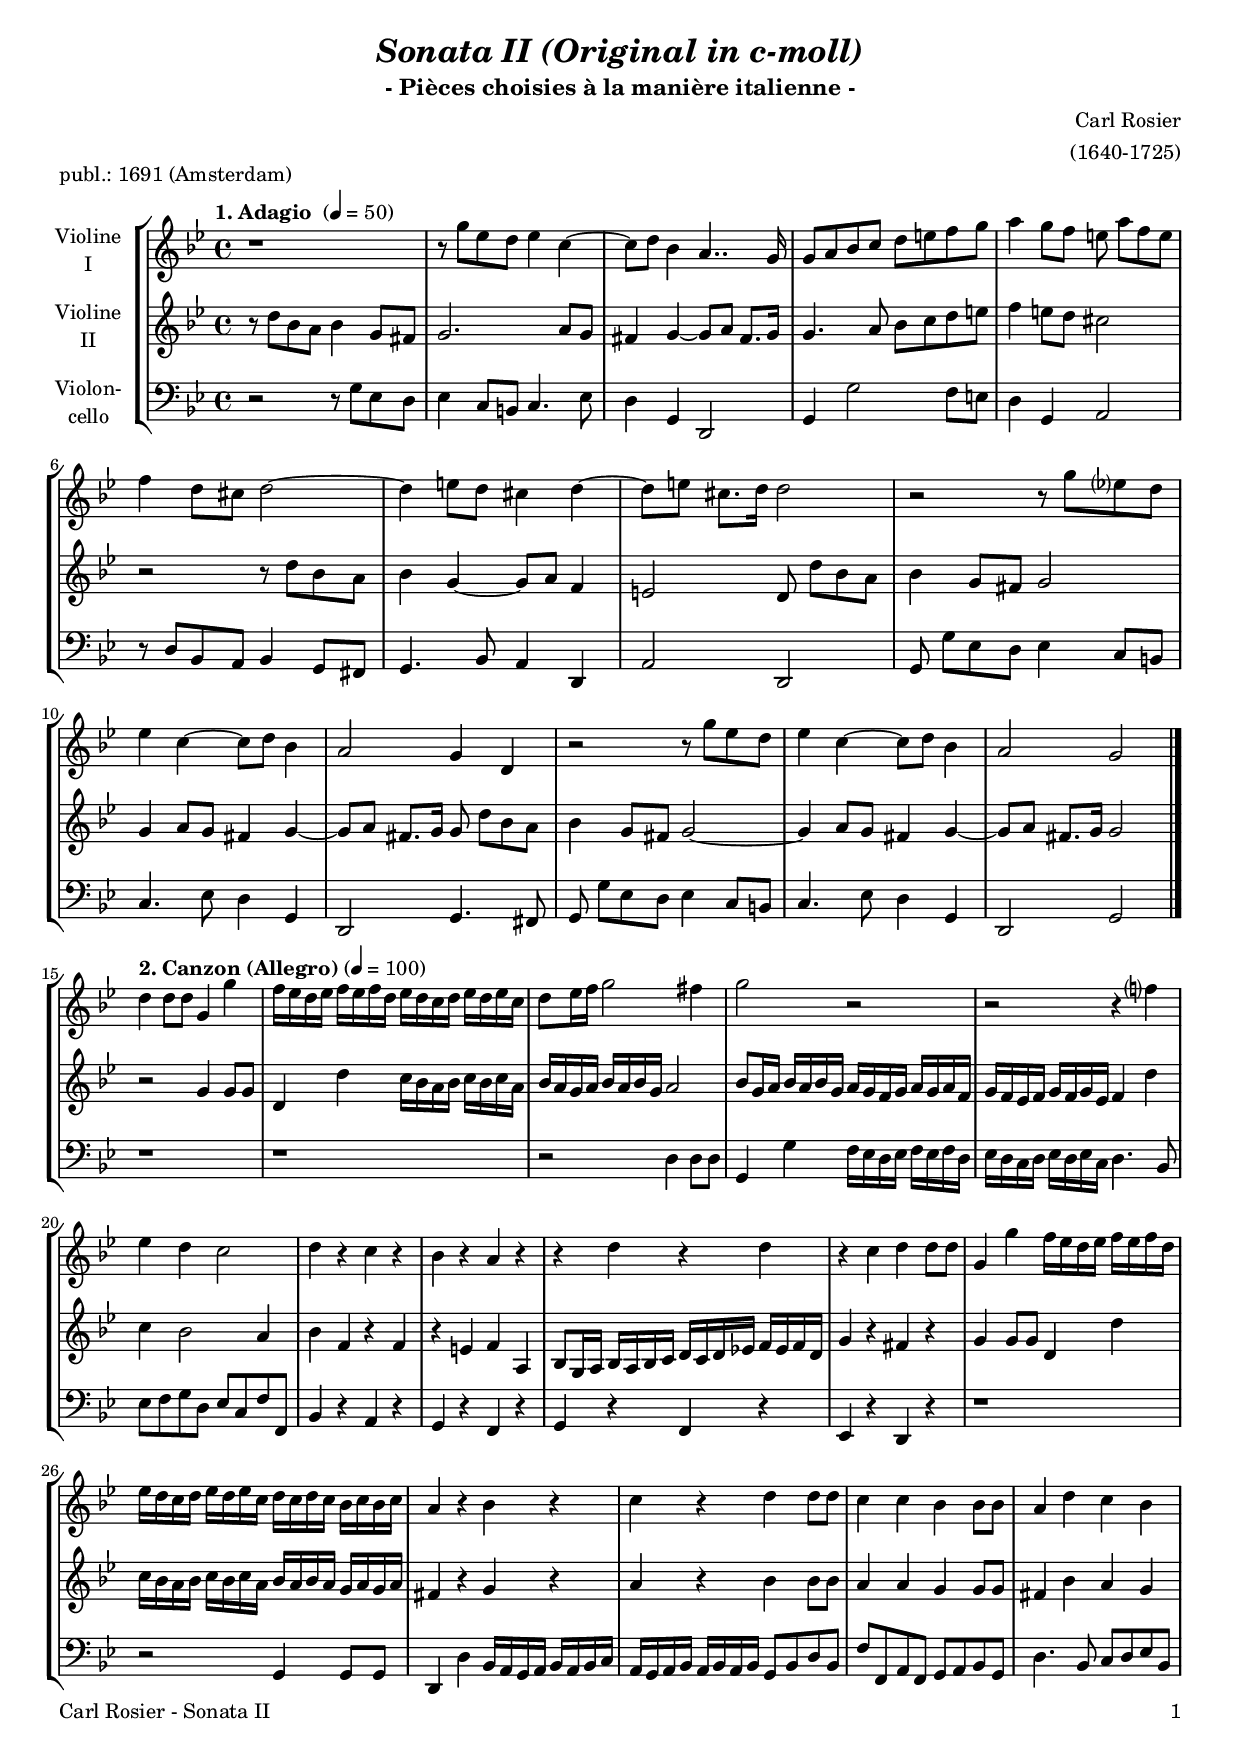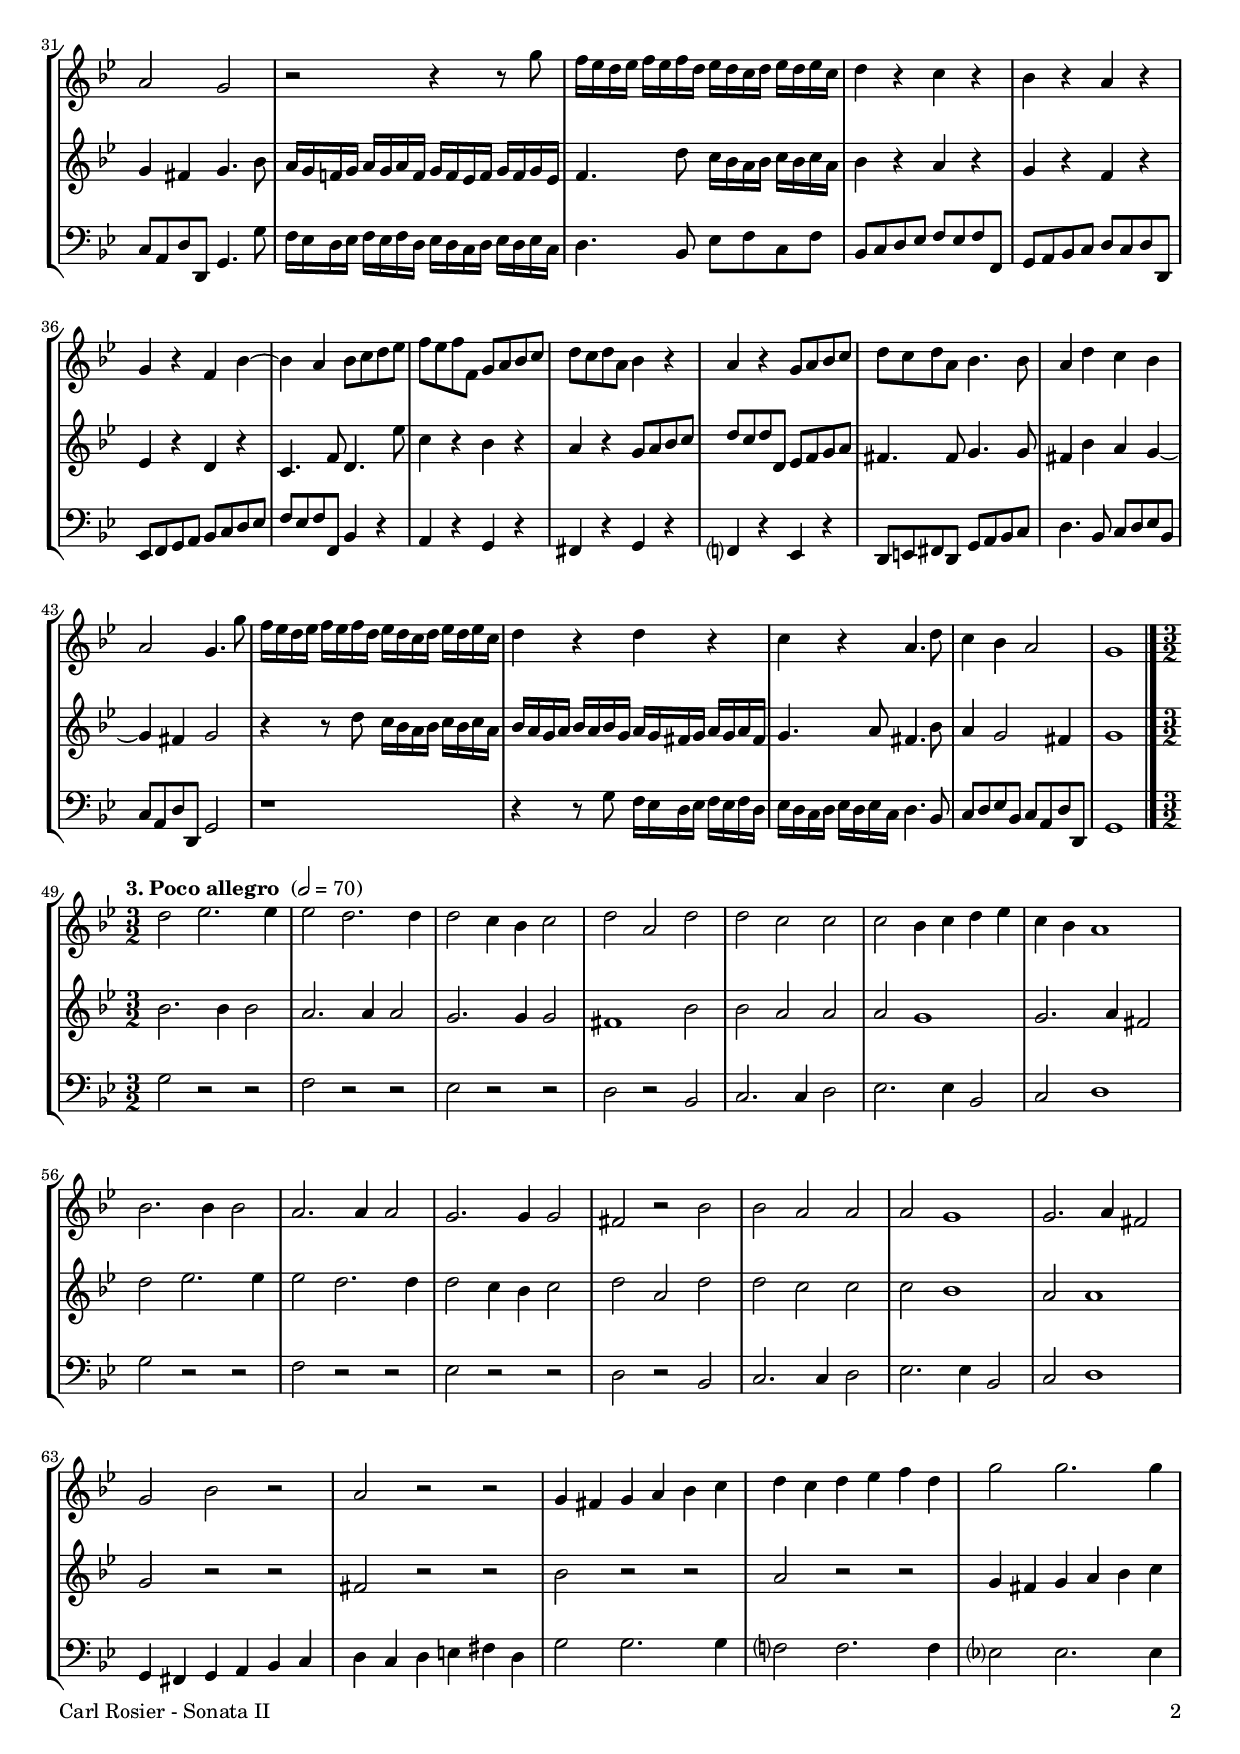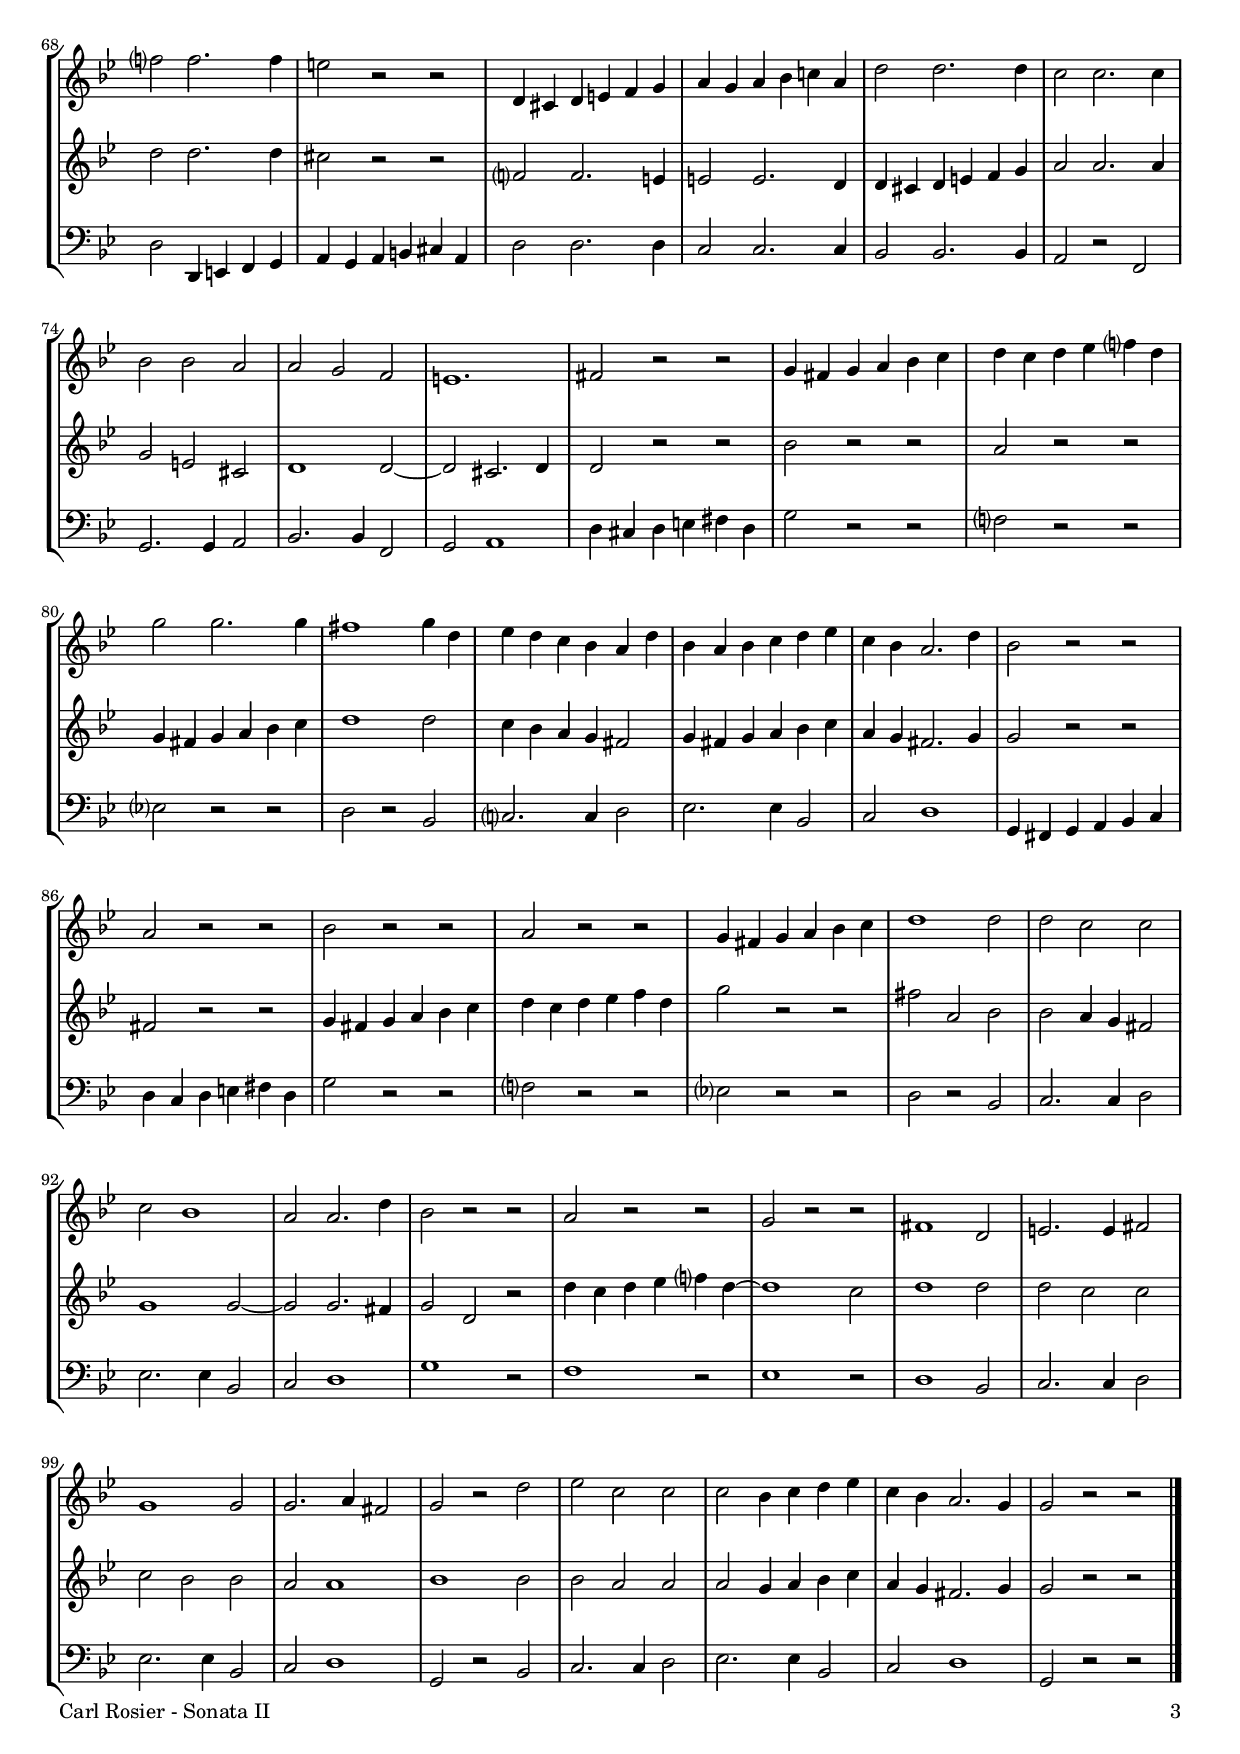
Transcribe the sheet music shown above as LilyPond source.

\version "2.20.2"
\include "deutsch.ly"

#(set-global-staff-size 17.75)

\header {
  title     = \markup \bold \italic "Sonata II (Original in c-moll)"
  subtitle  = "- Pièces choisies à la manière italienne -"
  composer  = "Carl Rosier"
  arranger  = "(1640-1725)"
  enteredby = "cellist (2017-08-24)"
  piece     = "publ.: 1691 (Amsterdam)"
}

voiceconsts = {
  \key h \minor
  \time 4/4
  \clef "treble"
%  \numericTimeSignature
  \compressEmptyMeasures
  % Set default beaming for all staves
%  \set Timing.beamExceptions = #'()
%  \set Timing.baseMoment     = #(ly:make-moment 1 4)
%  \set Timing.beatStructure  = #'(1 1 1)
}

mist = "string ensemble 1"
miba = "cello"

introa = {        \tempo "1. Adagio "          4=50 }
introb = { \break \tempo "2. Canzon (Allegro)" 4=100 }
introc = { \break \tempo "3. Poco allegro "    2=70 \time 3/2 }

va = \relative c''' {
 \voiceconsts

 \introa
 r1
 r8 h g fis g4 e~
 e8 fis d4 cis4.. h16
 h8 cis d e fis gis a h

 cis4 h8 a gis cis[ a gis]
 a4 fis8 eis fis2~
 fis4 gis8 fis eis4 fis~
 fis8 gis eis8. fis16 fis2
 r r8 h g? fis

 g4 e~ e8 fis d4
 cis2 h4 fis
 r2 r8 h'8 g fis
 g4 e~ e8 fis d4
 cis2 h \bar "|."

 \introb
 fis'4 fis8 fis h,4 h'
 a16 g fis g a g a fis g fis e fis g fis g e
 fis8 g16 a h2 ais4
 h2 r

 r r4 a?
 g fis e2
 fis4 r e r
 d r cis r
 r fis r fis

 r e fis fis8 fis
 h,4 h' a16 g fis g a g a fis
 g fis e fis g fis g e fis e fis e d e d e

 cis4 r d r
 e r fis fis8 fis
 e4 e d d8 d
 cis4 fis e d

 cis2 h
 r r4 r8 h'
 a16 g fis g a g a fis g fis e fis g fis g e
 fis4 r e r

 d r cis r
 h r a d~
 d cis d8 e fis g
 a g a a, h cis d e
 fis e fis cis d4 r

 cis r h8 cis d e
 fis e fis cis d4. d8
 cis4 fis e d
 cis2 h4. h'8

 a16 g fis g a g a fis g fis e fis g fis g e
 fis4 r fis r

 e r cis4. fis8
 e4 d cis2
 h1 \bar "|."

 \introc
 fis'2 g2. g4
 g2 fis2. fis4
 fis2 e4 d e2
 fis cis fis
 fis e e
 e d4 e fis g

 e d cis1
 d2. d4 d2
 cis2. cis4 cis2
 h2. h4 h2
 ais r d
 d cis cis
 cis h1
 h2. cis4 ais2

 h d r
 cis r r
 h4 ais h cis d e
 fis e fis g a fis
 h2 h2. h4

 a?2 a2. a4
 gis2 r r
 fis,4 eis fis gis a h
 cis h cis d e! cis
 fis2 fis2. fis4

 e2 e2. e4
 d2 d cis
 cis h a
 gis1.
 ais2 r r
 h4 ais h cis d e

 fis e fis g a? fis
 h2 h2. h4
 ais1 h4 fis
 g fis e d cis fis
 d cis d e fis g
 e d cis2. fis4

 d2 r r
 cis r r
 d r r
 cis r r
 h4 ais h cis d e

 fis1 fis2
 fis e e
 e d1
 cis2 cis2. fis4
 d2 r r
 cis r r
 h r r
 ais1 fis2

 gis2. gis4 ais2
 h1 h2
 h2. cis4 ais2
 h r fis'
 g e e
 e d4 e fis g
 e d cis2. h4
 h2 r r \bar "|."
}

vb = \relative c'' {
 \voiceconsts

 \introa
 r8 fis d cis d4 h8 ais
 h2. cis8 h
 ais4 h~ h8 cis ais8. h16
 h4. cis8 d e fis gis

 a4 gis8 fis eis2
 r r8 fis d cis
 d4 h~ h8 cis a4
 gis2 fis8 fis'[ d cis]
 d4 h8 ais h2

 h4 cis8 h ais4 h~
 h8 cis ais8. h16 h8 fis'[ d cis]
 d4 h8 ais h2~
 h4 cis8 h ais4 h4~
 h8 cis ais8. h16 h2 \bar "|."

 \introb
 r2 h4 h8 h
 fis4 fis' e16 d cis d e d e cis
 d cis h cis d cis d h cis2
 d8 h16 cis d cis d h cis h a h cis h cis a

 h a g a h a h g a4 fis'
 e d2 cis4
 d a r a
 r gis a cis,
 d8 h16 cis d cis d e fis e fis g! a g a fis

 h4 r ais r
 h h8 h fis4 fis'
 e16 d cis d e d e cis d cis d cis h cis h cis

 ais4 r h r
 cis r d d8 d
 cis4 cis h h8 h
 ais4 d cis h

 h ais h4. d8
 cis16 h a! h cis h cis a h a g a h a h g
 a4. fis'8 e16 d cis d e d e cis
 d4 r cis r

 h r a r
 g r fis r
 e4. a8 fis4. g'8
 e4 r d r
 cis r h8 cis d e

 fis e fis fis, g a h cis
 ais4. ais8 h4. h8
 ais4 d cis h~
 h ais h2

 r4 r8 fis' e16 d cis d e d e cis
 d cis h cis d cis d h cis h ais h cis h cis ais

 h4. cis8 ais4. d8
 cis4 h2 ais4
 h1 \bar "|."

 \introc
 d2. d4 d2
 cis2. cis4 cis2
 h2. h4 h2
 ais1 d2
 d cis cis
 cis h1

 h2. cis4 ais2
 fis'2 g2. g4
 g2 fis2. fis4
 fis2 e4 d e2
 fis cis fis
 fis e e
 e d1
 cis2 cis1

 h2 r r
 ais r r
 d r r
 cis r r
 h4 ais h cis d e
 fis2 fis2. fis4
 eis2 r r
 a,? a2. gis4
 gis2 gis2. fis4
 fis eis fis gis a h

 cis2 cis2. cis4
 h2 gis eis
 fis1 fis2~
 fis eis2. fis4
 fis2 r r
 d' r r

 cis r r
 h4 ais h cis d e
 fis1 fis2
 e4 d cis h ais2
 h4 ais h cis d e
 cis h ais2. h4

 h2 r r
 ais r r
 h4 ais h cis d e
 fis e fis g a fis
 h2 r r

 ais cis, d
 d cis4 h ais2
 h1 h2~
 h h2. ais4
 h2 fis r
 fis'4 e fis g a? fis~
 fis1 e2
 fis1 fis2

 fis e e
 e d d
 cis cis1
 d d2
 d cis cis
 cis h4 cis d e
 cis h ais2. h4
 h2 r r \bar "|."
}

vc = \relative c' {
 \voiceconsts
 \clef "bass"

 \introa
 r2 r8 h g fis
 g4 e8 dis e4. g8
 fis4 h, fis2
 h4 h'2 a8 gis

 fis4 h, cis2
 r8 fis d cis d4 h8 ais
 h4. d8 cis4 fis,
 cis'2 fis,
 h8 h'[ g fis] g4 e8 dis

 e4. g8 fis4 h,
 fis2 h4. ais8
 h h'[ g fis] g4 e8 dis
 e4. g8 fis4 h,
 fis2 h \bar "|."

 \introb
 r1
 r
 r2 fis'4 fis8 fis
 h,4 h' a16 g fis g a g a fis

 g fis e fis g fis g e fis4. d8
 g a h fis g e a a,
 d4 r cis r
 h r a r 
 h r a r

 g r fis r
 r1
 r2 h4 h8 h

 fis4 fis' d16 cis h cis d cis d e
 cis h cis d cis d cis d h8 d fis d
 a' a, cis a h cis d h
 fis'4. d8 e fis g d

 e cis fis fis, h4. h'8
 a16 g fis g a g a fis g fis e fis g fis g e
 fis4. d8 g a e a
 d, e fis g a g a a,

 h cis d e fis e fis fis,
 g a h cis d e fis g
 a g a a, d4 r
 cis r h r
 ais r h r

 a? r g r
 fis8 gis ais fis h cis d e
 fis4. d8 e fis g d
 e cis fis fis, h2

 r1
 r4 r8 h' a16 g fis g a g a fis

 g fis e fis g fis g e fis4. d8
 e fis g d e cis fis fis,
 h1 \bar "|."

 \introc
 h'2 r r
 a r r
 g r r
 fis r d
 e2. e4 fis2
 g2. g4 d2

 e fis1
 h2 r r
 a r r
 g r r
 fis r d
 e2. e4 fis2
 g2. g4 d2
 e fis1

 h,4 ais h cis d e
 fis e fis gis ais fis
 h2 h2. h4
 a?2 a2. a4
 g?2 g2. g4

 fis2 fis,4 gis a h
 cis h cis dis eis cis
 fis2 fis2. fis4
 e2 e2. e4
 d2 d2. d4

 cis2 r a
 h2. h4 cis2
 d2. d4 a2
 h cis1
 fis4 eis fis gis ais fis
 h2 r r

 a? r r
 g? r r
 fis r d
 e?2. e4 fis2
 g2. g4 d2
 e fis1

 h,4 ais h cis d e
 fis e fis gis ais fis
 h2 r r
 a? r r
 g? r r

 fis r d
 e2. e4 fis2
 g2. g4 d2
 e fis1
 h1 r2
 a1 r2
 g1 r2
 fis1 d2

 e2. e4 fis2
 g2. g4 d2
 e fis1
 h,2 r d
 e2. e4 fis2
 g2. g4 d2
 e fis1
 h,2 r r \bar "|."
}


music = \new StaffGroup <<
      \new Staff {
	\set Staff.midiInstrument = \mist
	\set Staff.instrumentName = \markup \center-column { "Violine" "I" }
	\transpose h g { \va }
      }

      \new Staff {
	\set Staff.midiInstrument = \mist
	\set Staff.instrumentName = \markup \center-column { "Violine" "II" }
	\transpose h g { \vb }
      }

      \new Staff {
	\set Staff.midiInstrument = \miba
	\set Staff.instrumentName = \markup \center-column { "Violon-" "cello" }
	\transpose h g { \vc }
      }
>>

\book {
   \paper {
    print-page-number = ##t
    print-first-page-number = ##t
    ragged-last-bottom = ##f
    oddHeaderMarkup = \markup \null
    evenHeaderMarkup = \markup \null
    oddFooterMarkup = \markup {
      \fill-line {
        \on-the-fly #print-page-number-check-first
        "Carl Rosier - Sonata II" \fromproperty #'page:page-number-string
      }
    }
    evenFooterMarkup = \oddFooterMarkup
  } \score {
    \music
    \layout {}
  }

  \score {
    \unfoldRepeats \music

    \midi {
      \context {
        \Score
      }
    }
  }
}